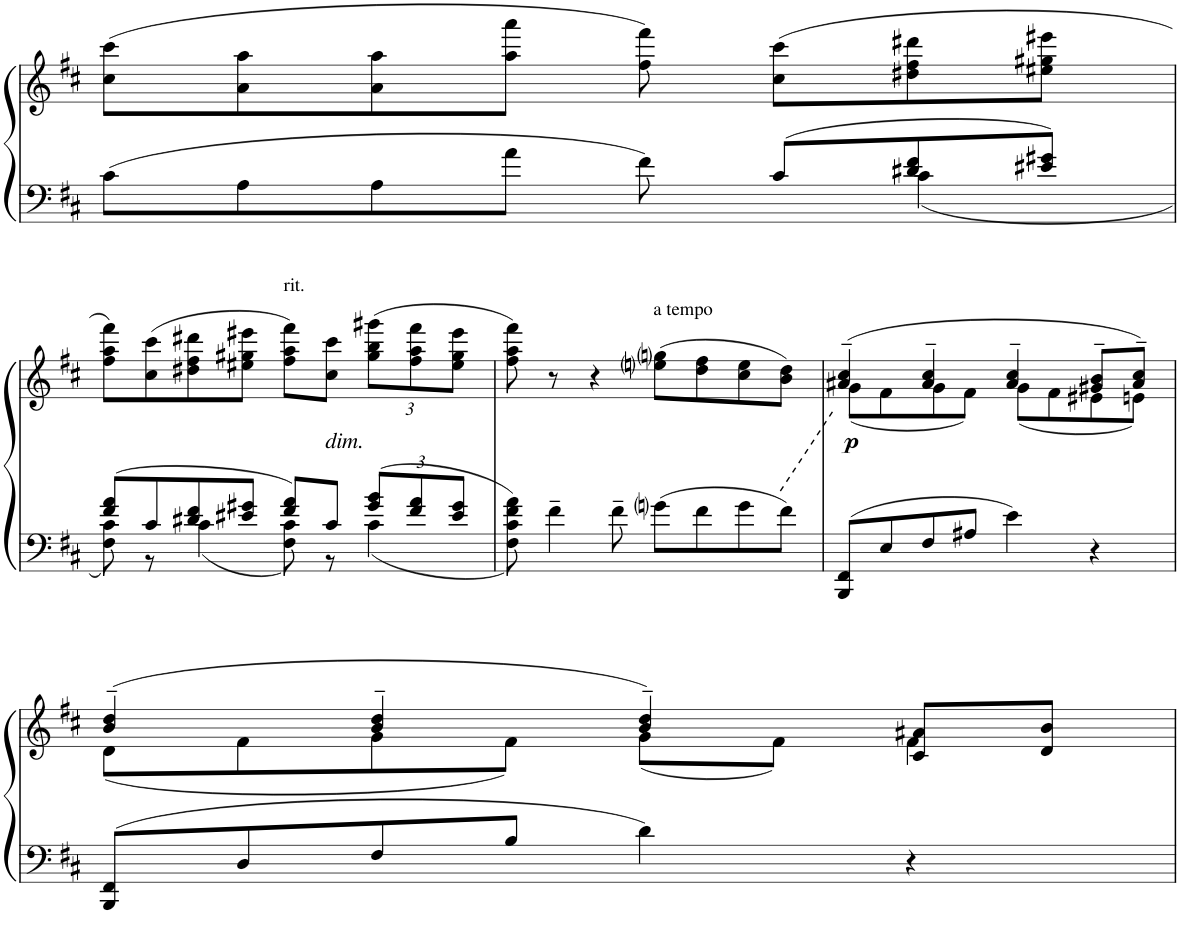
**kern	**kern	**dynam
*part1	*part1	*part1
*staff2	*staff1	*staff1/2
*I"Piano	*	*
*I'Pno.	*	*
!!LO:PB:g=z
*clefF4	*clefG2	*
*k[f#c#]	*k[f#c#]	*
*M4/4	*M4/4	*
=16	=16	=16
*^	*	*
8c#\L	2.ryy	(8cc#\ 8ccc#\L	.
8A\	.	8a\ 8aa\	.
8A\	.	8a\ 8aa\	.
8a\J	.	8aa\ 8aaa\J	.
8f#\	.	8ff#\ 8fff#\)	.
8c#/L	.	(8cc#\ 8ccc#\L	.
8d#X/ 8f#/	4c#\	8dd#X\ 8ff#\ 8ddd#X\	.
8e#X/ 8g#X/J	.	8ee#X\ 8gg#X\ 8eee#X\J	.
!!LO:LB:g=z
=17	=17	=17	=17
8f#/ 8a/L	8F#\ 8c#\	8ff#\ 8aa\ 8fff#\L)	.
8c#/	8r	(8cc#\ 8ccc#\	.
8d#X/ 8f#/	4c#\	8dd#X\ 8ff#\ 8ddd#X\	.
8e#X/ 8g#X/J	.	8ee#X\ 8gg#X\ 8eee#X\J	.
!	!	!LO:TX:a:t=rit.	!
8f#/ 8a/L	8F#\ 8c#\	8ff#\ 8aa\ 8fff#\L)	.
!	!	!LO:TX:b:i:t=dim.	!
8c#/J	8r	8cc#\ 8ccc#\J	.
*Xbrackettup	*	*Xbrackettup	*
12g#/ 12b/L	4c#\	(12gg#\ 12bb\ 12ggg#X\L	.
12f#/ 12a/	.	12ff#\ 12aa\ 12fff#\	.
12e#/ 12g#/J	.	12ee#\ 12gg#\ 12eee#\J	.
*v	*v	*	*
=18	=18	=18
8F#\ 8c#\ 8f#\ 8a\	8ff#\ 8aa\ 8fff#\)	.
4f#~\	8r	.
.	4r	.
8f#~\	.	.
!	!LO:TX:a:t=a tempo	!
8gni\L	(8eeni\ 8ggni\L	.
8f#\	8dd\ 8ff#\	.
8g\	8cc#\ 8ee\	.
8f#\J	8b\ 8dd\J)	.
=19	=19	=19
*	*^	*
!	!	!	!LO:DY:b
8BBB/ 8FF#/L	(4a#X/~ 4cc#/~	(8g\L	p
8E/	.	8f#\	.
8F#/	4a#/~ 4cc#/~	8g\	.
8A#X/J	.	8f#\J)	.
4e\	4a#/~ 4cc#/~	(8g\L	.
.	.	8f#\	.
4r	8g#X/~ 8b/~L	8e#X\	.
.	8a#/~ 8cc#/~J)	8en\J)	.
!!LO:LB:g=z	!!
=20	=20	=20	=20
8BBB/ 8FF#/L	(4b/~ 4dd/~	(8d\L	.
8D/	.	8f#\	.
8F#/	4b/~ 4dd/~	8g\	.
8B/J	.	8f#\J)	.
4d\	4b/~ 4dd/~)	(8g\L	.
.	.	8f#\J)	.
4r	8c#/ 8a#X/L	4f#\	.
.	8d/ 8b/J	.	.
*	*v	*v	*
=	=	=
*-	*-	*-
